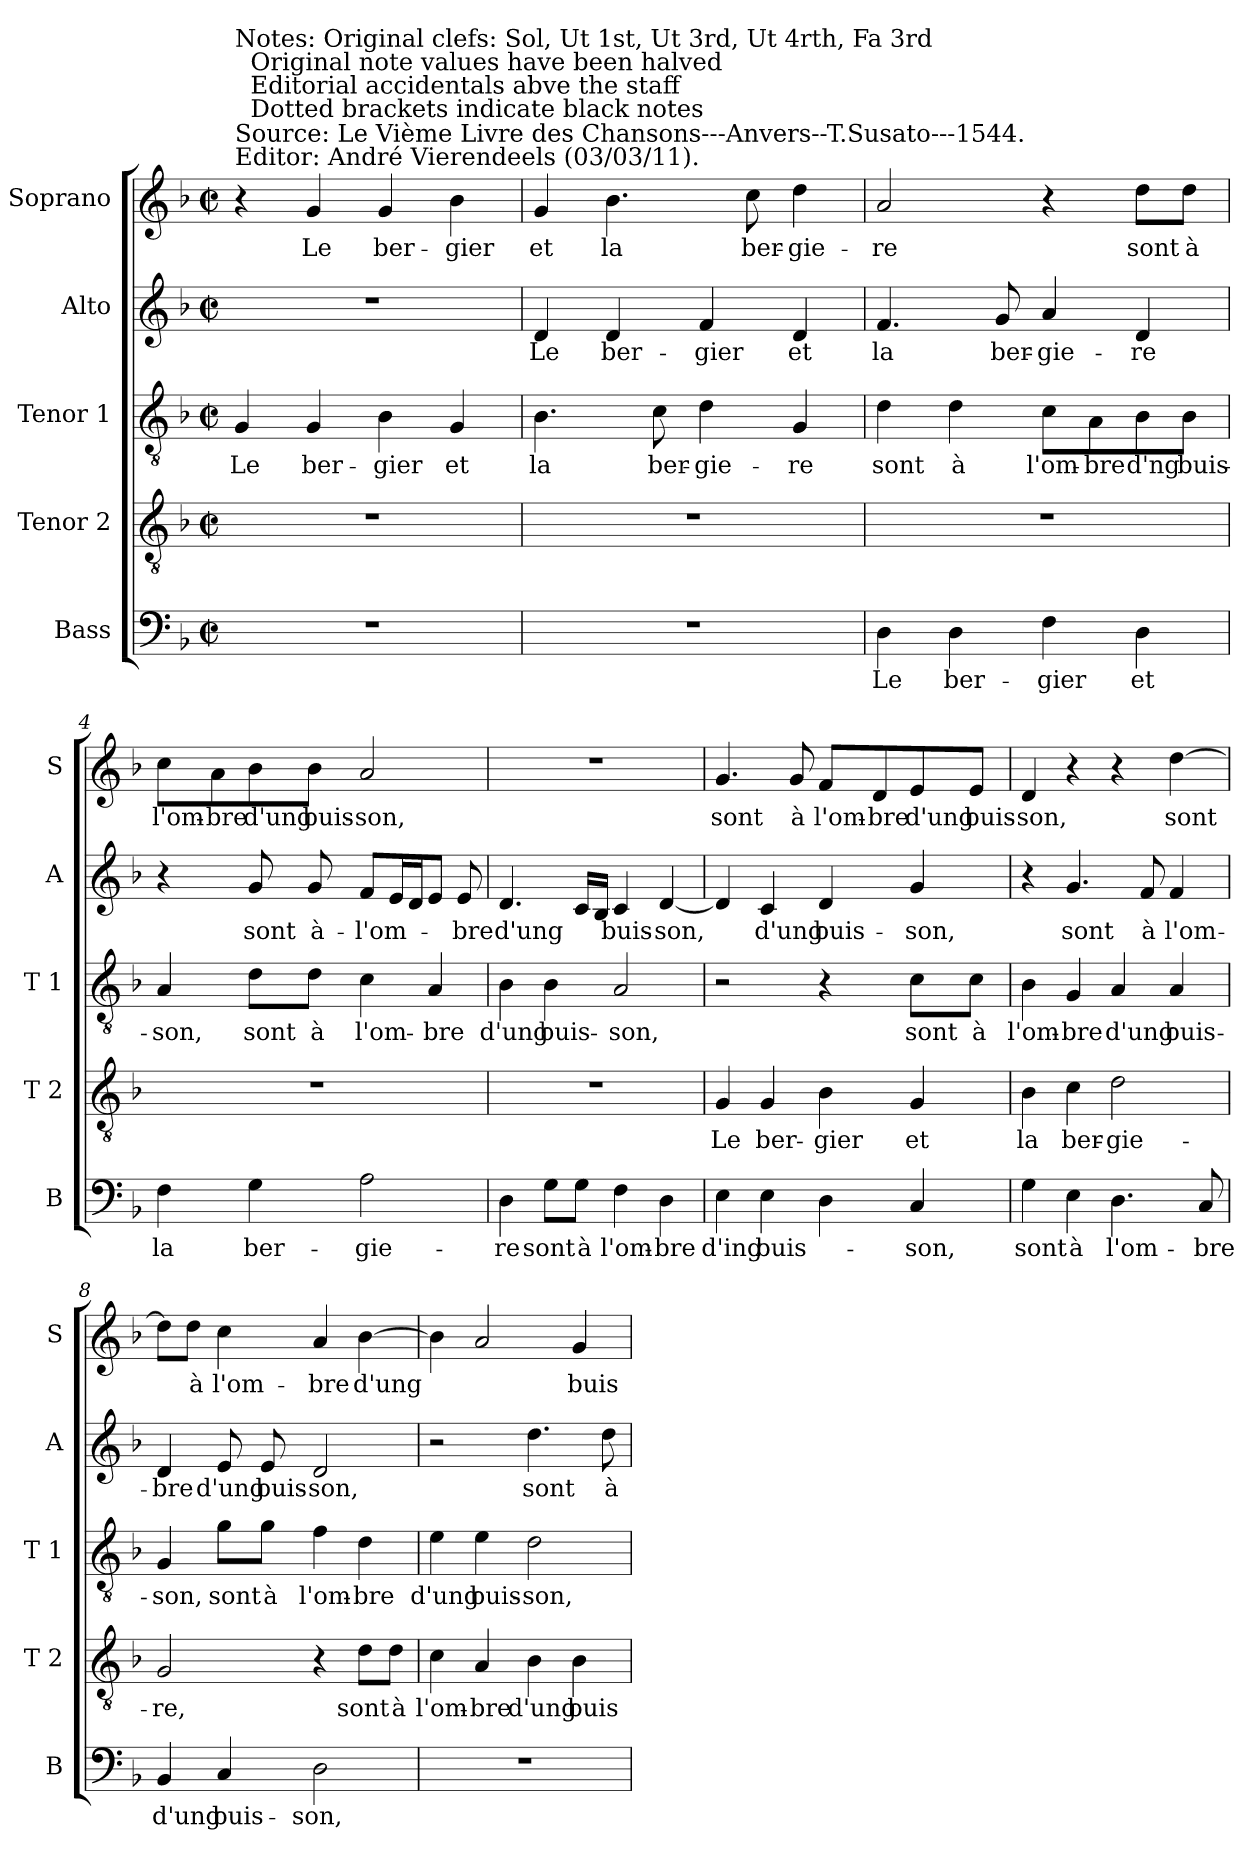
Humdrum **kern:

**kern	**text	**kern	**text	**kern	**text	**kern	**text	**kern	**text
*part5	*part5	*part4	*part4	*part3	*part3	*part2	*part2	*part1	*part1
*staff5	*staff5	*staff4	*staff4	*staff3	*staff3	*staff2	*staff2	*staff1	*staff1
*I"Bass	*	*I"Tenor 2	*	*I"Tenor 1	*	*I"Alto	*	*I"Soprano	*
*I'B	*	*I'T 2	*	*I'T 1	*	*I'A	*	*I'S	*
*clefF4	*	*clefGv2	*	*clefGv2	*	*clefG2	*	*clefG2	*
*k[b-]	*	*k[b-]	*	*k[b-]	*	*k[b-]	*	*k[b-]	*
*F:	*	*F:	*	*F:	*	*F:	*	*F:	*
*M2/2	*	*M2/2	*	*M2/2	*	*M2/2	*	*M2/2	*
*met(c|)	*	*met(c|)	*	*met(c|)	*	*met(c|)	*	*met(c|)	*
=1	=1	=1	=1	=1	=1	=1	=1	=1	=1
!	!	!	!	!	!	!	!	!LO:TX:a:t=Source&colon; Le Vième Livre des Chansons---Anvers--T.Susato---1544.\nEditor&colon; André Vierendeels (03/03/11).	!
!	!	!	!	!	!	!	!	!LO:TX:a:t=Notes&colon; Original clefs&colon; Sol, Ut 1st, Ut 3rd, Ut 4rth, Fa 3rd\n           Original note values have been halved\n           Editorial accidentals abve the staff\n           Dotted brackets indicate black notes	!
1r	.	1r	.	4G/	Le	1r	.	4r	.
.	.	.	.	4G/	ber-	.	.	4g/	Le
.	.	.	.	4B-\	-gier	.	.	4g/	ber-
.	.	.	.	4G/	et	.	.	4b-\	-gier
=2	=2	=2	=2	=2	=2	=2	=2	=2	=2
1r	.	1r	.	4.B-\	la	4d/	Le	4g/	et
.	.	.	.	.	.	4d/	ber-	4.b-\	la
.	.	.	.	8c\	ber-	.	.	.	.
.	.	.	.	4d\	-gie-	4f/	-gier	.	.
.	.	.	.	.	.	.	.	8cc\	ber-
.	.	.	.	4G/	-re	4d/	et	4dd\	-gie-
=3	=3	=3	=3	=3	=3	=3	=3	=3	=3
4D\	Le	1r	.	4d\	sont	4.f/	la	2a/	-re
4D\	ber-	.	.	4d\	à	.	.	.	.
.	.	.	.	.	.	8g/	ber-	.	.
4F\	-gier	.	.	8c\L	l'om-	4a/	-gie-	4r	.
.	.	.	.	8A\	-bre	.	.	.	.
4D\	et	.	.	8B-\	d'ng	4d/	-re	8dd\L	sont
.	.	.	.	8B-\J	buis-	.	.	8dd\J	à
!!LO:LB:g=z
=4	=4	=4	=4	=4	=4	=4	=4	=4	=4
4F\	la	1r	.	4A/	-son,	4r	.	8cc\L	l'om-
.	.	.	.	.	.	.	.	8a\	-bre
4G\	ber-	.	.	8d\L	sont	8g/	sont	8b-\	d'ung
.	.	.	.	8d\J	à	8g/	à-	8b-\J	buis-
2A\	-gie-	.	.	4c\	l'om-	8f/L	-l'om-	2a/	-son,
.	.	.	.	.	.	16e/L	.	.	.
.	.	.	.	.	.	16d/J	.	.	.
.	.	.	.	4A/	-bre	8e/J	.	.	.
.	.	.	.	.	.	8e/	-bre	.	.
=5	=5	=5	=5	=5	=5	=5	=5	=5	=5
4D\	-re	1r	.	4B-\	d'ung	4.d/	d'ung	1r	.
8G\L	sont	.	.	4B-\	buis-	.	.	.	.
8G\J	à	.	.	.	.	16c/LL	.	.	.
.	.	.	.	.	.	16B-/JJ	.	.	.
4F\	l'om-	.	.	2A/	-son,	4c/	buis-	.	.
4D\	-bre	.	.	.	.	[4d/	-son,	.	.
=6	=6	=6	=6	=6	=6	=6	=6	=6	=6
4E\	d'ing	4G/	Le	2r	.	4d/]	.	4.g/	sont
4E\	buis-	4G/	ber-	.	.	4c/	d'ung	.	.
.	.	.	.	.	.	.	.	8g/	à
4D\	.	4B-\	-gier	4r	.	4d/	buis-	8f/L	l'om-
.	.	.	.	.	.	.	.	8d/	-bre
4C/	-son,	4G/	et	8c\L	sont	4g/	-son,	8e/	d'ung
.	.	.	.	8c\J	à	.	.	8e/J	buis-
=7	=7	=7	=7	=7	=7	=7	=7	=7	=7
4G\	sont	4B-\	la	4B-\	l'om-	4r	.	4d/	-son,
4E\	à	4c\	ber-	4G/	-bre	4.g/	sont	4r	.
4.D\	l'om-	2d\	-gie-	4A/	d'ung	.	.	4r	.
.	.	.	.	.	.	8f/	à	.	.
.	.	.	.	4A/	buis-	4f/	l'om-	[4dd\	sont
8C/	-bre	.	.	.	.	.	.	.	.
!!LO:PB:g=z
=8	=8	=8	=8	=8	=8	=8	=8	=8	=8
4BB-/	d'ung	2G/	-re,	4G/	-son,	4d/	-bre	8dd\L]	.
.	.	.	.	.	.	.	.	8dd\J	à
4C/	buis-	.	.	8g\L	sont	8e/	d'ung	4cc\	l'om-
.	.	.	.	8g\J	à	8e/	buis-	.	.
2D\	-son,	4r	.	4f\	l'om-	2d/	-son,	4a/	-bre
.	.	8d\L	sont	4d\	-bre	.	.	[4b-\	d'ung
.	.	8d\J	à	.	.	.	.	.	.
=9	=9	=9	=9	=9	=9	=9	=9	=9	=9
1r	.	4c\	l'om-	4e\	d'ung	2r	.	4b-\]	.
.	.	4A/	-bre	4e\	buis-	.	.	2a/	.
.	.	4B-\	d'ung	2d\	-son,	4.dd\	sont	.	.
.	.	4B-\	buis-	.	.	.	.	4g/	buis-
.	.	.	.	.	.	8dd\	à	.	.
=	=	=	=	=	=	=	=	=	=
*-	*-	*-	*-	*-	*-	*-	*-	*-	*-
